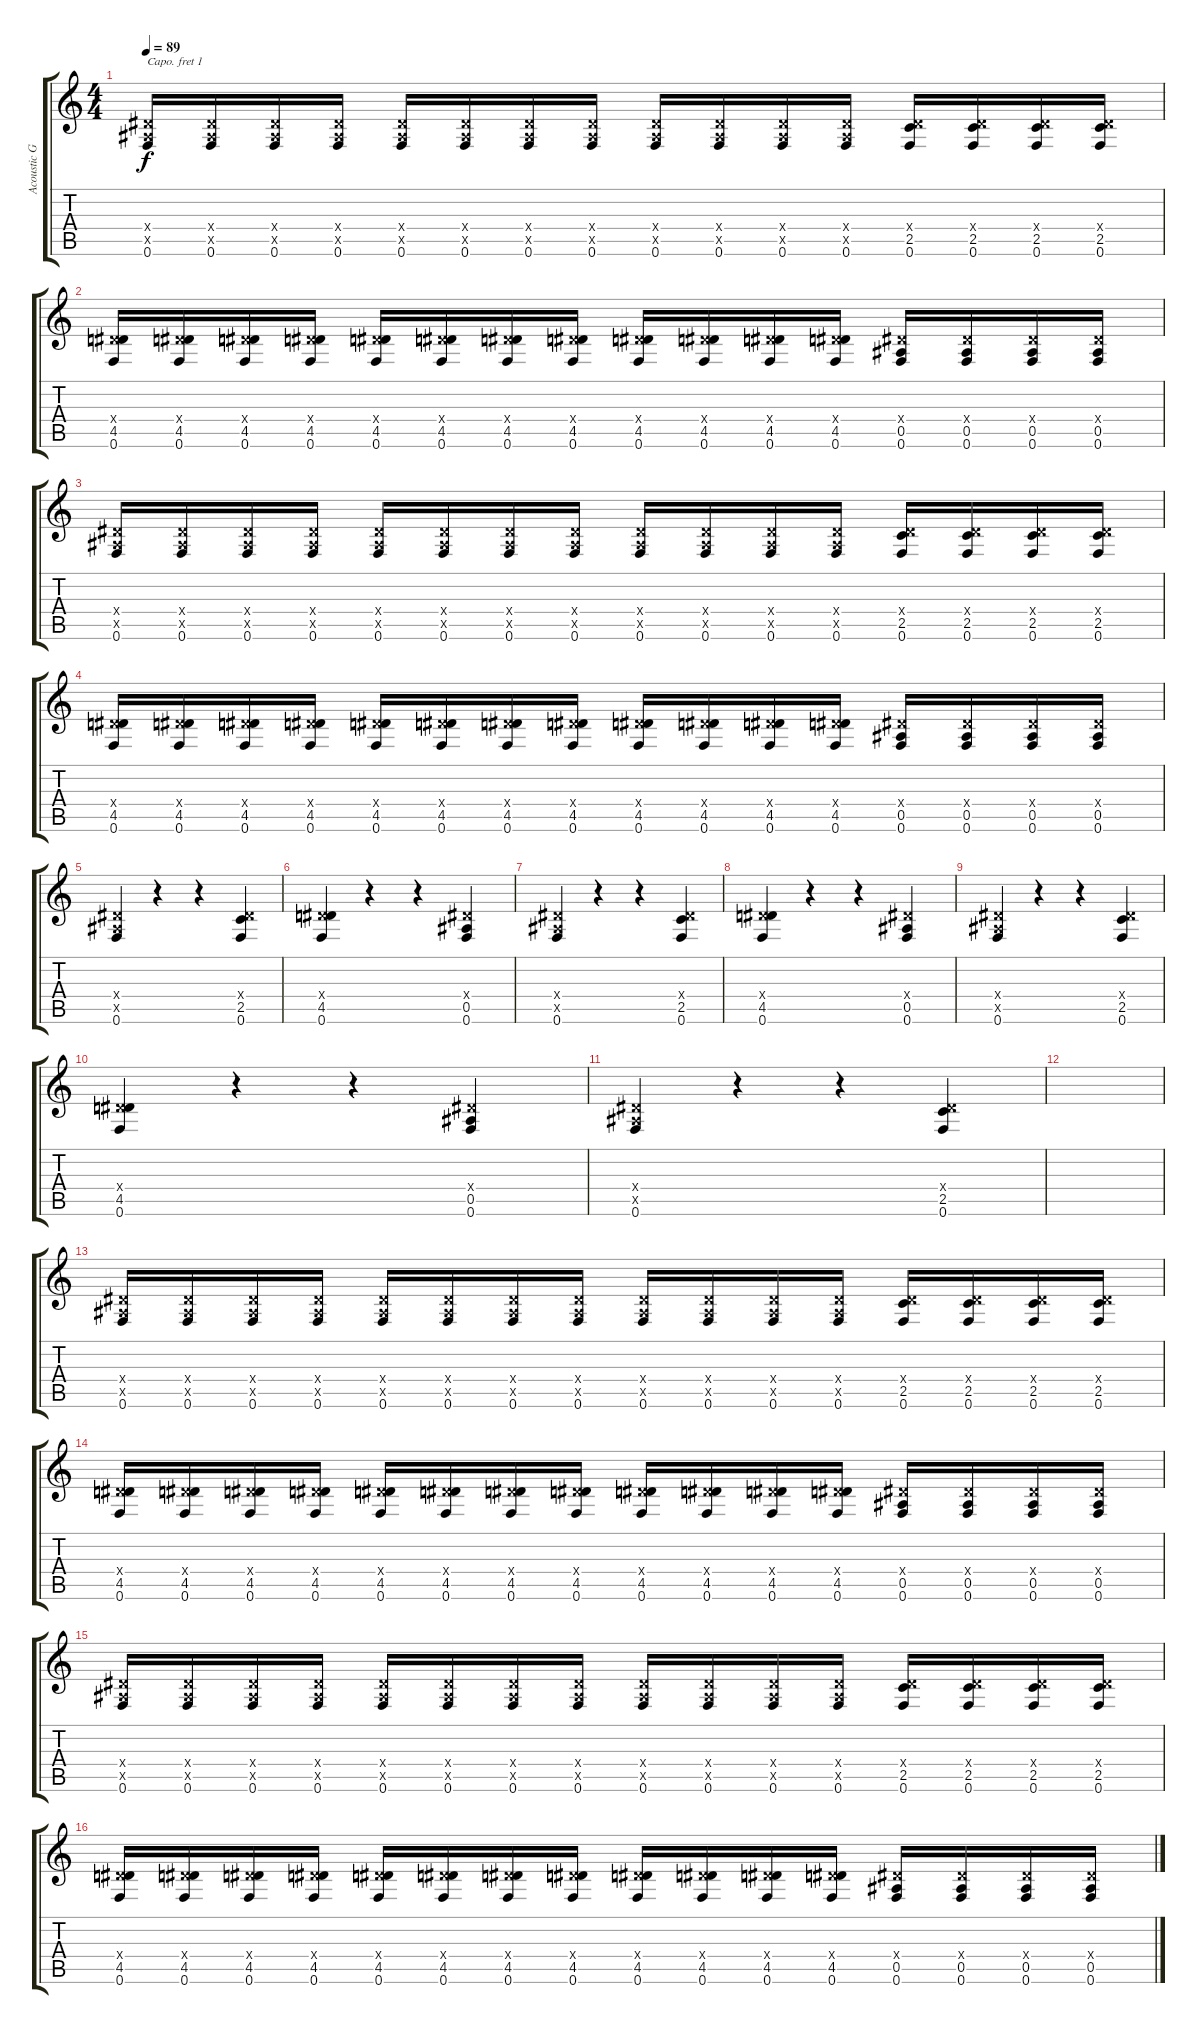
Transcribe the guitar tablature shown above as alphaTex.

\track ("Acoustic Guitar" "Acoustic G") {instrument acousticguitarsteel}
\staff {score tabs}
\capo 1
\tuning (E4 B3 G3 D3 A2 E2) {hide}
\ts (4 4)
\tempo 89
\clef g2
\ks c
(0.4{x} 0.5{x} 0.6).16{dy f} (0.4{x} 0.5{x} 0.6).16 (0.4{x} 0.5{x} 0.6).16 (0.4{x} 0.5{x} 0.6).16 (0.4{x} 0.5{x} 0.6).16 (0.4{x} 0.5{x} 0.6).16 (0.4{x} 0.5{x} 0.6).16 (0.4{x} 0.5{x} 0.6).16 (0.4{x} 0.5{x} 0.6).16 (0.4{x} 0.5{x} 0.6).16 (0.4{x} 0.5{x} 0.6).16 (0.4{x} 0.5{x} 0.6).16 (0.4{x} 2.5 0.6).16 (0.4{x} 2.5 0.6).16 (0.4{x} 2.5 0.6).16 (0.4{x} 2.5 0.6).16 |
(0.4{x} 4.5 0.6).16 (0.4{x} 4.5 0.6).16 (0.4{x} 4.5 0.6).16 (0.4{x} 4.5 0.6).16 (0.4{x} 4.5 0.6).16 (0.4{x} 4.5 0.6).16 (0.4{x} 4.5 0.6).16 (0.4{x} 4.5 0.6).16 (0.4{x} 4.5 0.6).16 (0.4{x} 4.5 0.6).16 (0.4{x} 4.5 0.6).16 (0.4{x} 4.5 0.6).16 (0.4{x} 0.5 0.6).16 (0.4{x} 0.5 0.6).16 (0.4{x} 0.5 0.6).16 (0.4{x} 0.5 0.6).16 |
(0.4{x} 0.5{x} 0.6).16 (0.4{x} 0.5{x} 0.6).16 (0.4{x} 0.5{x} 0.6).16 (0.4{x} 0.5{x} 0.6).16 (0.4{x} 0.5{x} 0.6).16 (0.4{x} 0.5{x} 0.6).16 (0.4{x} 0.5{x} 0.6).16 (0.4{x} 0.5{x} 0.6).16 (0.4{x} 0.5{x} 0.6).16 (0.4{x} 0.5{x} 0.6).16 (0.4{x} 0.5{x} 0.6).16 (0.4{x} 0.5{x} 0.6).16 (0.4{x} 2.5 0.6).16 (0.4{x} 2.5 0.6).16 (0.4{x} 2.5 0.6).16 (0.4{x} 2.5 0.6).16 |
(0.4{x} 4.5 0.6).16 (0.4{x} 4.5 0.6).16 (0.4{x} 4.5 0.6).16 (0.4{x} 4.5 0.6).16 (0.4{x} 4.5 0.6).16 (0.4{x} 4.5 0.6).16 (0.4{x} 4.5 0.6).16 (0.4{x} 4.5 0.6).16 (0.4{x} 4.5 0.6).16 (0.4{x} 4.5 0.6).16 (0.4{x} 4.5 0.6).16 (0.4{x} 4.5 0.6).16 (0.4{x} 0.5 0.6).16 (0.4{x} 0.5 0.6).16 (0.4{x} 0.5 0.6).16 (0.4{x} 0.5 0.6).16 |
(0.4{x} 0.5{x} 0.6).4 r.4 r.4 (0.4{x} 2.5 0.6).4 |
(0.4{x} 4.5 0.6).4 r.4 r.4 (0.4{x} 0.5 0.6).4 |
(0.4{x} 0.5{x} 0.6).4 r.4 r.4 (0.4{x} 2.5 0.6).4 |
(0.4{x} 4.5 0.6).4 r.4 r.4 (0.4{x} 0.5 0.6).4 |
(0.4{x} 0.5{x} 0.6).4 r.4 r.4 (0.4{x} 2.5 0.6).4 |
(0.4{x} 4.5 0.6).4 r.4 r.4 (0.4{x} 0.5 0.6).4 |
(0.4{x} 0.5{x} 0.6).4 r.4 r.4 (0.4{x} 2.5 0.6).4 |
|
(0.4{x} 0.5{x} 0.6).16 (0.4{x} 0.5{x} 0.6).16 (0.4{x} 0.5{x} 0.6).16 (0.4{x} 0.5{x} 0.6).16 (0.4{x} 0.5{x} 0.6).16 (0.4{x} 0.5{x} 0.6).16 (0.4{x} 0.5{x} 0.6).16 (0.4{x} 0.5{x} 0.6).16 (0.4{x} 0.5{x} 0.6).16 (0.4{x} 0.5{x} 0.6).16 (0.4{x} 0.5{x} 0.6).16 (0.4{x} 0.5{x} 0.6).16 (0.4{x} 2.5 0.6).16 (0.4{x} 2.5 0.6).16 (0.4{x} 2.5 0.6).16 (0.4{x} 2.5 0.6).16 |
(0.4{x} 4.5 0.6).16 (0.4{x} 4.5 0.6).16 (0.4{x} 4.5 0.6).16 (0.4{x} 4.5 0.6).16 (0.4{x} 4.5 0.6).16 (0.4{x} 4.5 0.6).16 (0.4{x} 4.5 0.6).16 (0.4{x} 4.5 0.6).16 (0.4{x} 4.5 0.6).16 (0.4{x} 4.5 0.6).16 (0.4{x} 4.5 0.6).16 (0.4{x} 4.5 0.6).16 (0.4{x} 0.5 0.6).16 (0.4{x} 0.5 0.6).16 (0.4{x} 0.5 0.6).16 (0.4{x} 0.5 0.6).16 |
(0.4{x} 0.5{x} 0.6).16 (0.4{x} 0.5{x} 0.6).16 (0.4{x} 0.5{x} 0.6).16 (0.4{x} 0.5{x} 0.6).16 (0.4{x} 0.5{x} 0.6).16 (0.4{x} 0.5{x} 0.6).16 (0.4{x} 0.5{x} 0.6).16 (0.4{x} 0.5{x} 0.6).16 (0.4{x} 0.5{x} 0.6).16 (0.4{x} 0.5{x} 0.6).16 (0.4{x} 0.5{x} 0.6).16 (0.4{x} 0.5{x} 0.6).16 (0.4{x} 2.5 0.6).16 (0.4{x} 2.5 0.6).16 (0.4{x} 2.5 0.6).16 (0.4{x} 2.5 0.6).16 |
(0.4{x} 4.5 0.6).16 (0.4{x} 4.5 0.6).16 (0.4{x} 4.5 0.6).16 (0.4{x} 4.5 0.6).16 (0.4{x} 4.5 0.6).16 (0.4{x} 4.5 0.6).16 (0.4{x} 4.5 0.6).16 (0.4{x} 4.5 0.6).16 (0.4{x} 4.5 0.6).16 (0.4{x} 4.5 0.6).16 (0.4{x} 4.5 0.6).16 (0.4{x} 4.5 0.6).16 (0.4{x} 0.5 0.6).16 (0.4{x} 0.5 0.6).16 (0.4{x} 0.5 0.6).16 (0.4{x} 0.5 0.6).16
